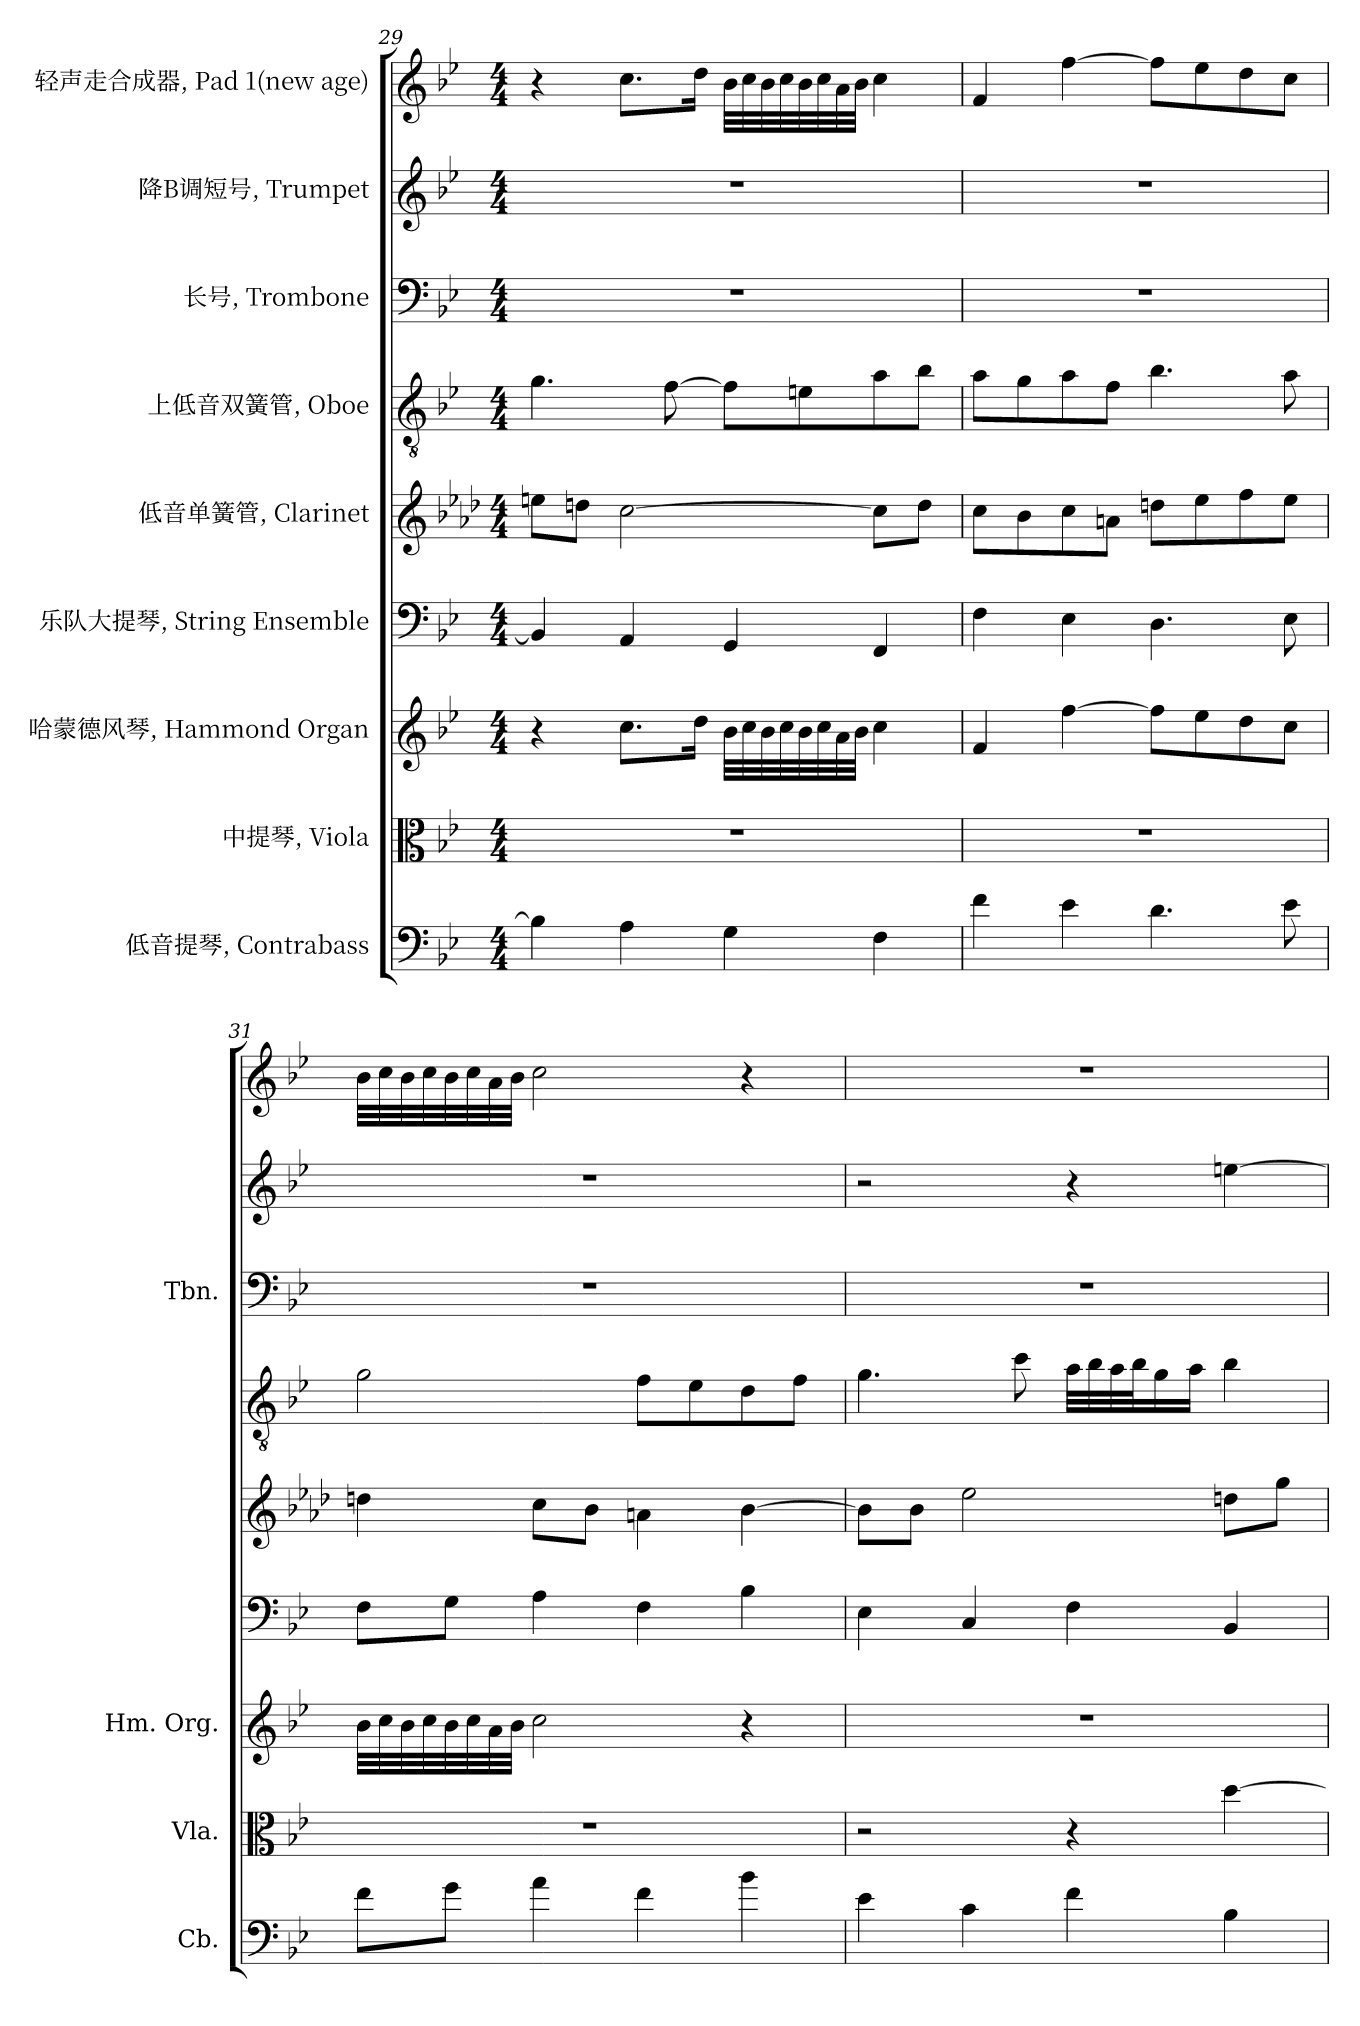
**kern	**kern	**kern	**kern	**kern	**kern	**kern	**kern	**kern
*part9	*part8	*part7	*part6	*part5	*part4	*part3	*part2	*part1
*staff9	*staff8	*staff7	*staff6	*staff5	*staff4	*staff3	*staff2	*staff1
*I"低音提琴, Contrabass	*I"中提琴, Viola	*I"哈蒙德风琴, Hammond Organ	*I"乐队大提琴, String Ensemble	*I"低音单簧管, Clarinet	*I"上低音双簧管, Oboe	*I"长号, Trombone	*I"降B调短号, Trumpet	*I"轻声走合成器, Pad 1(new age)
*I'Cb.	*I'Vla.	*I'Hm. Org.	*	*	*	*I'Tbn.	*	*
*clefF4	*clefC3	*clefG2	*clefF4	*clefG2	*clefGv2	*clefF4	*clefG2	*clefG2
*ITrd7c12	*	*	*	*ITrd8c14	*	*	*ITrd1c2	*
*k[b-e-]	*k[b-e-]	*k[b-e-]	*k[b-e-]	*k[b-e-a-d-]	*k[b-e-]	*k[b-e-]	*k[b-e-a-d-]	*k[b-e-]
*M4/4	*M4/4	*M4/4	*M4/4	*M4/4	*M4/4	*M4/4	*M4/4	*M4/4
=29	=29	=29	=29	=29	=29	=29	=29	=29
4BB-\]	1r	4r	4BB-/]	8en\L	4.g\	1r	1r	4r
.	.	.	.	8dn\J	.	.	.	.
4AA\	.	8.cc\L	4AA/	[2c\	.	.	.	8.cc\L
.	.	.	.	.	[8f\	.	.	.
.	.	16dd\Jk	.	.	.	.	.	16dd\Jk
4GG\	.	32b-\LLL	4GG/	.	8f\L]	.	.	32b-\LLL
.	.	32cc\	.	.	.	.	.	32cc\
.	.	32b-\	.	.	.	.	.	32b-\
.	.	32cc\	.	.	.	.	.	32cc\
.	.	32b-\	.	.	8en\	.	.	32b-\
.	.	32cc\	.	.	.	.	.	32cc\
.	.	32a\	.	.	.	.	.	32a\
.	.	32b-\JJJ	.	.	.	.	.	32b-\JJJ
4FF\	.	4cc\	4FF/	8c\L]	8a\	.	.	4cc\
.	.	.	.	8d\J	8b-\J	.	.	.
=30	=30	=30	=30	=30	=30	=30	=30	=30
4F\	1r	4f/	4F\	8c\L	8a\L	1r	1r	4f/
.	.	.	.	8B-\	8g\	.	.	.
4E-\	.	[4ff\	4E-\	8c\	8a\	.	.	[4ff\
.	.	.	.	8An\J	8f\J	.	.	.
4.D\	.	8ff\L]	4.D\	8dn\L	4.b-\	.	.	8ff\L]
.	.	8ee-\	.	8e-\	.	.	.	8ee-\
.	.	8dd\	.	8f\	.	.	.	8dd\
8E-\	.	8cc\J	8E-\	8e-\J	8a\	.	.	8cc\J
!!LO:PB:g=z
=31	=31	=31	=31	=31	=31	=31	=31	=31
8F\L	1r	32b-\LLL	8F\L	4dn\	2g\	1r	1r	32b-\LLL
.	.	32cc\	.	.	.	.	.	32cc\
.	.	32b-\	.	.	.	.	.	32b-\
.	.	32cc\	.	.	.	.	.	32cc\
8G\J	.	32b-\	8G\J	.	.	.	.	32b-\
.	.	32cc\	.	.	.	.	.	32cc\
.	.	32a\	.	.	.	.	.	32a\
.	.	32b-\JJJ	.	.	.	.	.	32b-\JJJ
4A\	.	2cc\	4A\	8c\L	.	.	.	2cc\
.	.	.	.	8B-\J	.	.	.	.
4F\	.	.	4F\	4An\	8f\L	.	.	.
.	.	.	.	.	8e-\	.	.	.
4B-\	.	4r	4B-\	[4B-\	8d\	.	.	4r
.	.	.	.	.	8f\J	.	.	.
=32	=32	=32	=32	=32	=32	=32	=32	=32
4E-\	2r	1r	4E-\	8B-\L]	4.g\	1r	2r	1r
.	.	.	.	8B-\J	.	.	.	.
4C\	.	.	4C/	2e-\	.	.	.	.
.	.	.	.	.	8cc\	.	.	.
4F\	4r	.	4F\	.	32a\LLL	.	4r	.
.	.	.	.	.	32b-\	.	.	.
.	.	.	.	.	32a\	.	.	.
.	.	.	.	.	32b-\J	.	.	.
.	.	.	.	.	16g\	.	.	.
.	.	.	.	.	16a\JJ	.	.	.
4BB-\	[4dd\	.	4BB-/	8dn\L	4b-\	.	[4ddn\	.
.	.	.	.	8g\J	.	.	.	.
=	=	=	=	=	=	=	=	=
*-	*-	*-	*-	*-	*-	*-	*-	*-
